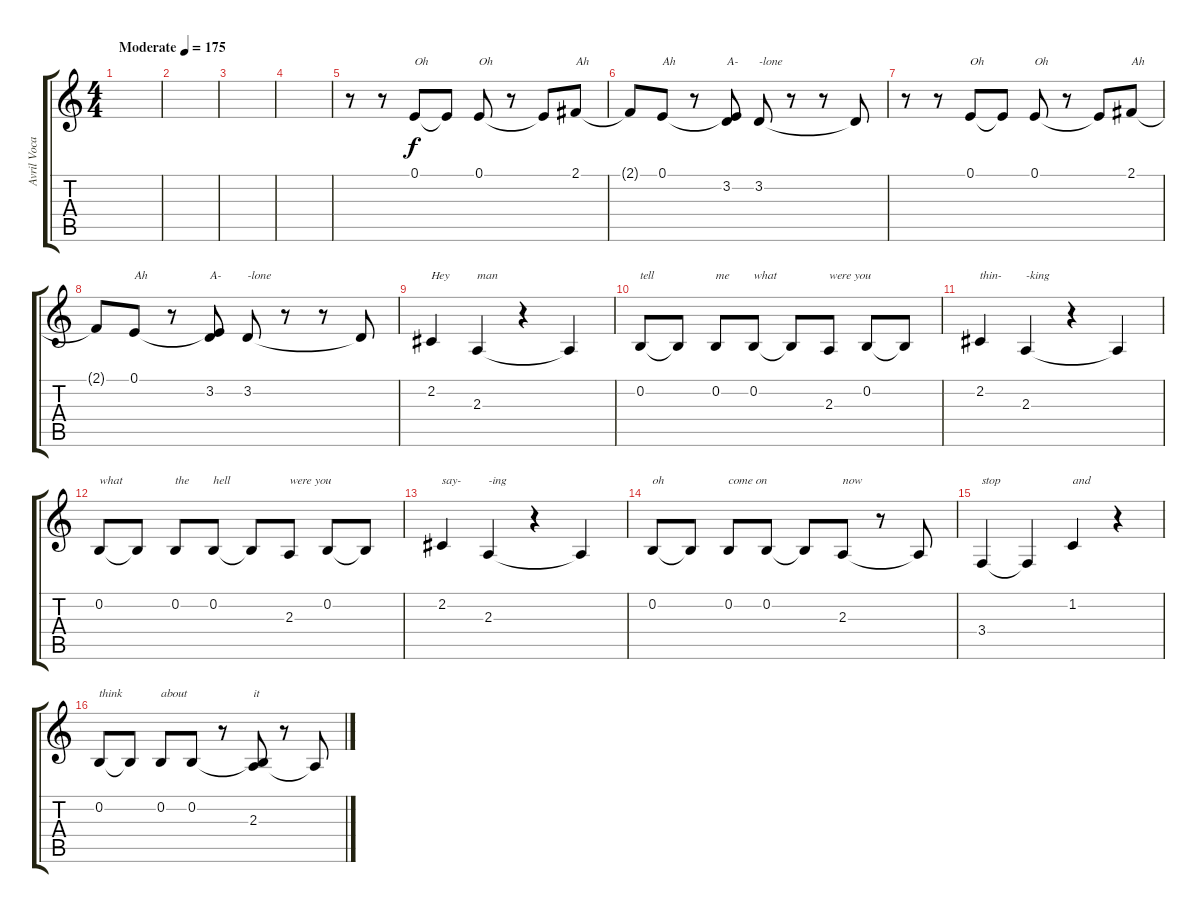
\track ("Avril Vocals" "Avril Voca") {instrument clarinet}
\staff {score tabs}
\tuning (E4 B3 G3 D3 A2 E2) {hide}
\ts (4 4)
\tempo (175 "Moderate")
\clef g2
\ks c
|
|
|
|
r.8 r.8 0.1.8{txt "Oh"} 0.1{t}.8 0.1.8{txt "Oh"} r.8 0.1{t}.8 2.1.8{txt "Ah"} |
2.1{t}.8 0.1.8{txt "Ah"} r.8 (0.1{t} 3.2).8{txt "A-"} 3.2.8{txt "-lone"} r.8 r.8 3.2{t}.8 |
r.8 r.8 0.1.8{txt "Oh"} 0.1{t}.8 0.1.8{txt "Oh"} r.8 0.1{t}.8 2.1.8{txt "Ah"} |
2.1{t}.8 0.1.8{txt "Ah"} r.8 (0.1{t} 3.2).8{txt "A-"} 3.2.8{txt "-lone"} r.8 r.8 3.2{t}.8 |
2.2.4{txt "Hey"} 2.3.4{txt "man"} r.4 2.3{t}.4 |
0.2.8{txt "tell"} 0.2{t}.8 0.2.8{txt "me"} 0.2.8{txt "what"} 0.2{t}.8 2.3.8{txt "were you"} 0.2.8 0.2{t}.8 |
2.2.4{txt "thin-"} 2.3.4{txt "-king"} r.4 2.3{t}.4 |
0.2.8{txt "what"} 0.2{t}.8 0.2.8{txt "the"} 0.2.8{txt "hell"} 0.2{t}.8 2.3.8{txt "were you"} 0.2.8 0.2{t}.8 |
2.2.4{txt "say-"} 2.3.4{txt "-ing"} r.4 2.3{t}.4 |
0.2.8{txt "oh"} 0.2{t}.8 0.2.8{txt "come on"} 0.2.8 0.2{t}.8 2.3.8{txt "now"} r.8 2.3{t}.8 |
3.4.4{txt "stop"} 3.4{t}.4 1.2.4{txt "and"} r.4 |
0.2.8{txt "think"} 0.2{t}.8 0.2.8{txt "about"} 0.2.8 r.8 (0.2{t} 2.3).8{txt "it"} r.8 2.3{t}.8
